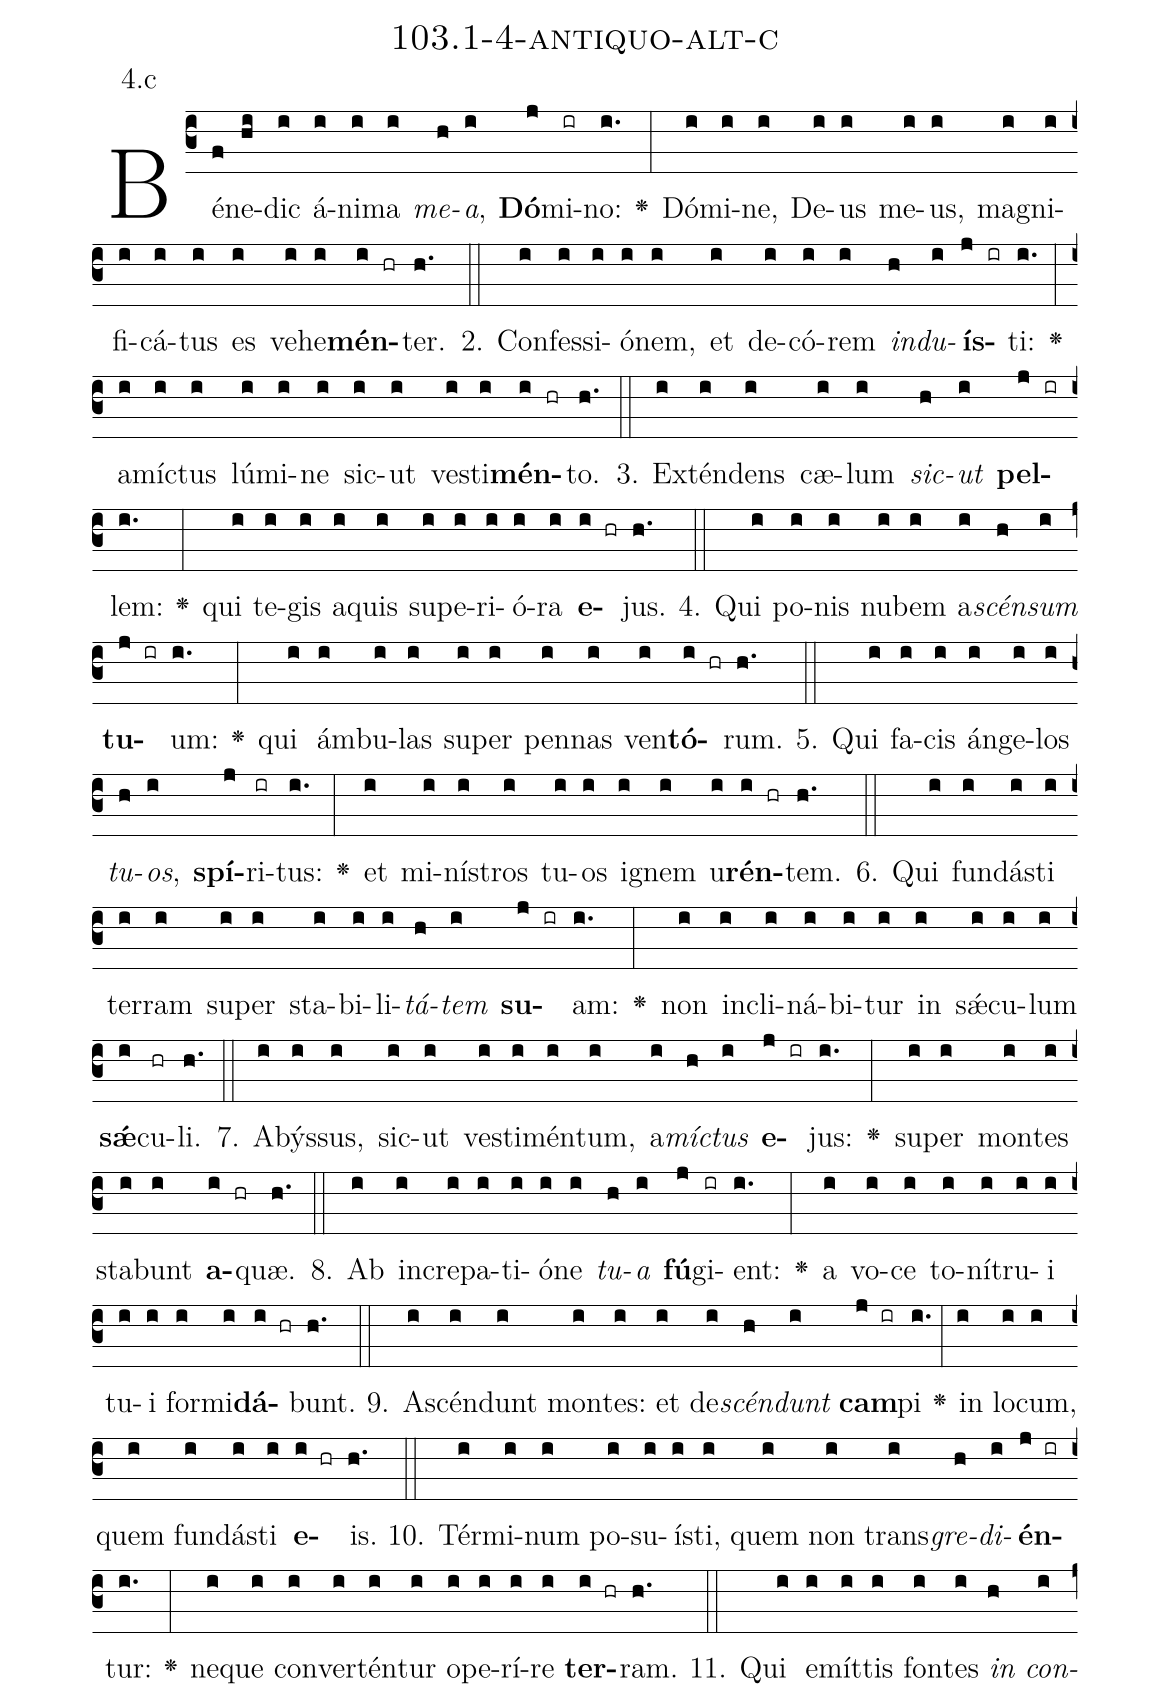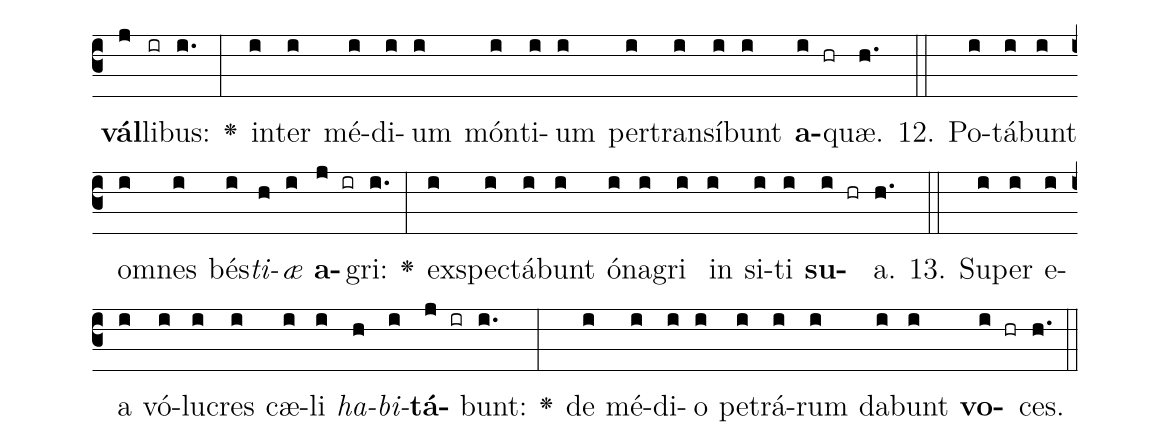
name: 103.1-4-antiquo-alt-c;
annotation: 4.c;
%%
(c3)Bé(f)ne(hi)dic(i) á(i)ni(i)ma(i) <i>me</i>(h)<i>a</i>,(i) <b>Dó</b>(j)mi(ir)no:(i.) <v>\greheightstar</v>(:) Dó(i)mi(i)ne,(i) De(i)us(i) me(i)us,(i) ma(i)gni(i)fi(i)cá(i)tus(i) es(i) ve(i)he(i)<b>mén</b>(i hr)ter.(h.) (::)
2. Con(i)fes(i)si(i)ó(i)nem,(i) et(i) de(i)có(i)rem(i) <i>ind</i>(h)<i>u</i>(i)<b>ís</b>(j ir)ti:(i.) <v>\greheightstar</v>(:) a(i)míc(i)tus(i) lú(i)mi(i)ne(i) sic(i)ut(i) ves(i)ti(i)<b>mén</b>(i hr)to.(h.) (::)
3. Ex(i)tén(i)dens(i) cæ(i)lum(i) <i>sic</i>(h)<i>ut</i>(i) <b>pel</b>(j ir)lem:(i.) <v>\greheightstar</v>(:) qui(i) te(i)gis(i) a(i)quis(i) su(i)pe(i)ri(i)ó(i)ra(i) <b>e</b>(i hr)jus.(h.) (::)
4. Qui(i) po(i)nis(i) nu(i)bem(i) a(i)<i>scén</i>(h)<i>sum</i>(i) <b>tu</b>(j ir)um:(i.) <v>\greheightstar</v>(:) qui(i) ám(i)bu(i)las(i) su(i)per(i) pen(i)nas(i) ven(i)<b>tó</b>(i hr)rum.(h.) (::)
5. Qui(i) fa(i)cis(i) án(i)ge(i)los(i) <i>tu</i>(h)<i>os</i>,(i) <b>spí</b>(j)ri(ir)tus:(i.) <v>\greheightstar</v>(:) et(i) mi(i)nís(i)tros(i) tu(i)os(i) i(i)gnem(i) u(i)<b>rén</b>(i hr)tem.(h.) (::)
6. Qui(i) fun(i)dás(i)ti(i) ter(i)ram(i) su(i)per(i) sta(i)bi(i)li(i)<i>tá</i>(h)<i>tem</i>(i) <b>su</b>(j ir)am:(i.) <v>\greheightstar</v>(:) non(i) in(i)cli(i)ná(i)bi(i)tur(i) in(i) sǽ(i)cu(i)lum(i) <b>sǽ</b>(i)cu(hr)li.(h.) (::)
7. A(i)býs(i)sus,(i) sic(i)ut(i) ves(i)ti(i)mén(i)tum,(i) a(i)<i>míc</i>(h)<i>tus</i>(i) <b>e</b>(j ir)jus:(i.) <v>\greheightstar</v>(:) su(i)per(i) mon(i)tes(i) sta(i)bunt(i) <b>a</b>(i hr)quæ.(h.) (::)
8. Ab(i) in(i)cre(i)pa(i)ti(i)ó(i)ne(i) <i>tu</i>(h)<i>a</i>(i) <b>fú</b>(j)gi(ir)ent:(i.) <v>\greheightstar</v>(:) a(i) vo(i)ce(i) to(i)ní(i)tru(i)i(i) tu(i)i(i) for(i)mi(i)<b>dá</b>(i hr)bunt.(h.) (::)
9. A(i)scén(i)dunt(i) mon(i)tes:(i) et(i) de(i)<i>scén</i>(h)<i>dunt</i>(i) <b>cam</b>(j ir)pi(i.) <v>\greheightstar</v>(:) in(i) lo(i)cum,(i) quem(i) fun(i)dás(i)ti(i) <b>e</b>(i hr)is.(h.) (::)
10. Tér(i)mi(i)num(i) po(i)su(i)ís(i)ti,(i) quem(i) non(i) trans(i)<i>gre</i>(h)<i>di</i>(i)<b>én</b>(j ir)tur:(i.) <v>\greheightstar</v>(:) ne(i)que(i) con(i)ver(i)tén(i)tur(i) o(i)pe(i)rí(i)re(i) <b>ter</b>(i hr)ram.(h.) (::)
11. Qui(i) e(i)mít(i)tis(i) fon(i)tes(i) <i>in</i>(h) <i>con</i>(i)<b>vál</b>(j)li(ir)bus:(i.) <v>\greheightstar</v>(:) in(i)ter(i) mé(i)di(i)um(i) món(i)ti(i)um(i) per(i)trans(i)í(i)bunt(i) <b>a</b>(i hr)quæ.(h.) (::)
12. Po(i)tá(i)bunt(i) om(i)nes(i) bés(i)<i>ti</i>(h)<i>æ</i>(i) <b>a</b>(j ir)gri:(i.) <v>\greheightstar</v>(:) ex(i)spec(i)tá(i)bunt(i) ó(i)na(i)gri(i) in(i) si(i)ti(i) <b>su</b>(i hr)a.(h.) (::)
13. Su(i)per(i) e(i)a(i) vó(i)lu(i)cres(i) cæ(i)li(i) <i>ha</i>(h)<i>bi</i>(i)<b>tá</b>(j ir)bunt:(i.) <v>\greheightstar</v>(:) de(i) mé(i)di(i)o(i) pe(i)trá(i)rum(i) da(i)bunt(i) <b>vo</b>(i hr)ces.(h.) (::)
